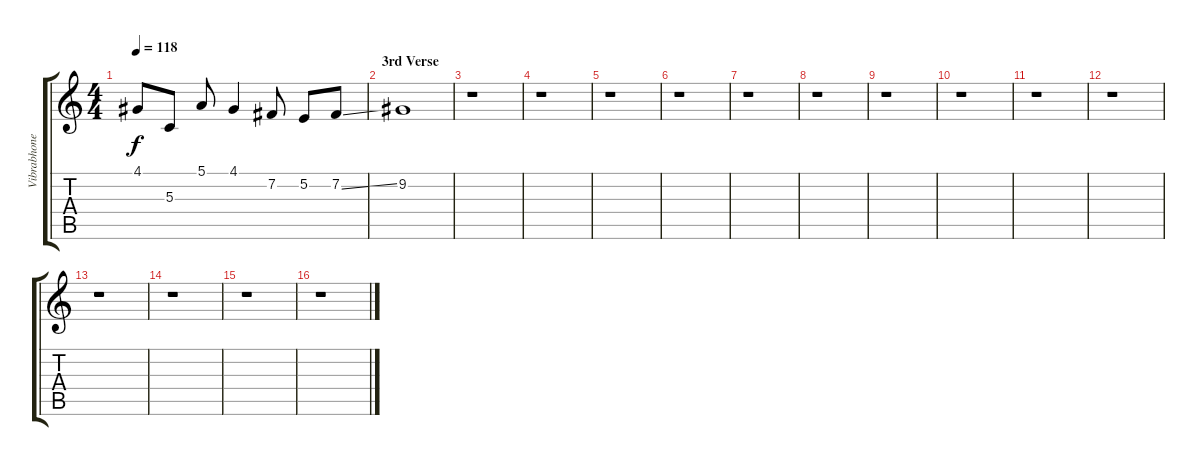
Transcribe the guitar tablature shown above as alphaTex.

\track ("Vibrabhone" "Vibrabhone") {instrument vibraphone}
\staff {score tabs}
\tuning (E4 B3 G3 D3 A2 E2) {hide}
\ts (4 4)
\tempo 118
\clef g2
\ks c
4.1.8{dy f} 5.3.8 5.1.8 4.1.4 7.2.8 5.2.8 7.2{ss}.8 |
\section ("" "3rd Verse")
9.2.1 |
r.1 |
r.1 |
r.1 |
r.1 |
r.1 |
r.1 |
r.1 |
r.1 |
r.1 |
r.1 |
r.1 |
r.1 |
r.1 |
r.1
